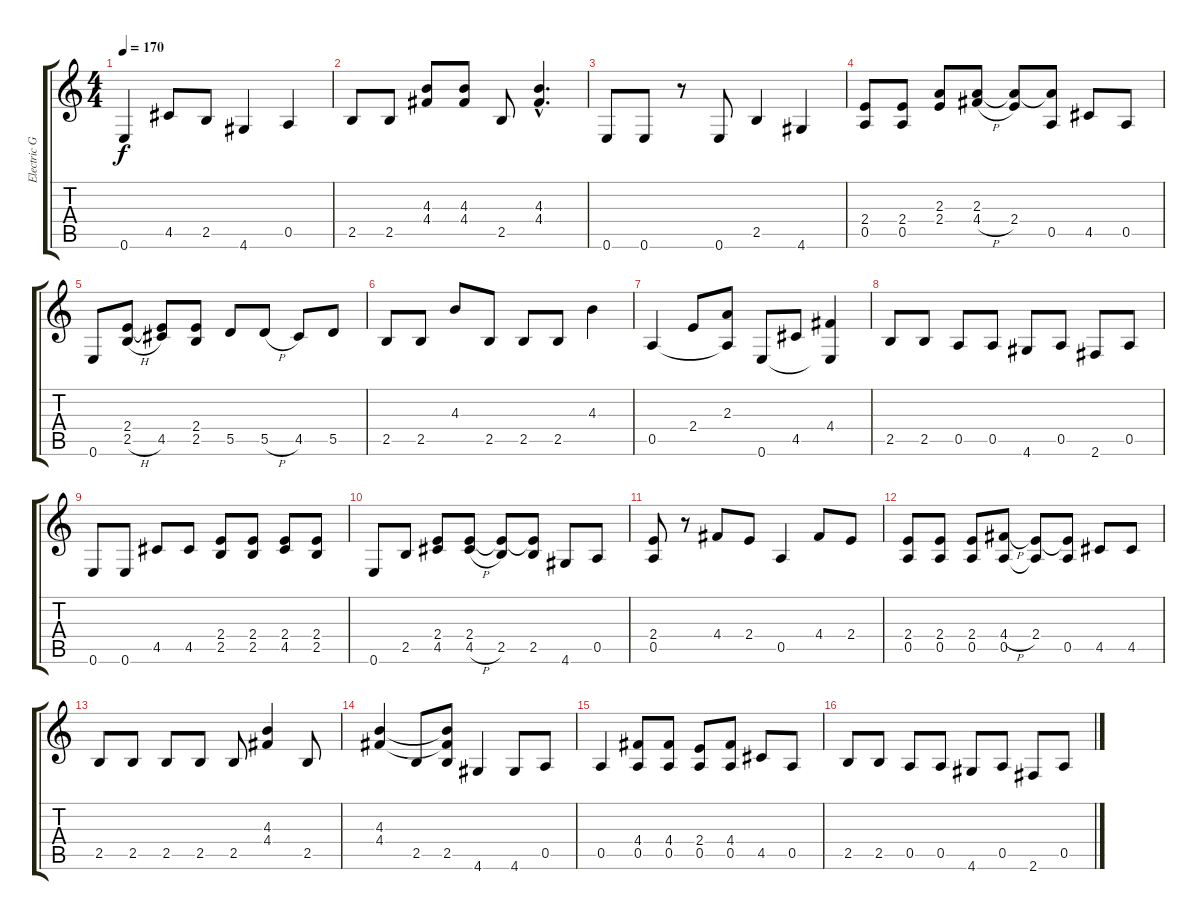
\track ("Electric Guitar 1" "Electric G") {instrument electricguitarclean}
\staff {score tabs}
\tuning (E4 B3 G3 D3 A2 E2) {hide}
\ts (4 4)
\tempo 170
\clef g2
\ks c
0.6.4{dy f} 4.5.8 2.5.8 4.6.4 0.5.4 |
2.5.8 2.5.8 (4.3 4.4).8 (4.3 4.4).8 2.5.8 (4.3{hac} 4.4{hac}).4{d} |
0.6.8 0.6.8 r.8 0.6.8 2.5.4 4.6.4 |
(2.4 0.5).8 (2.4 0.5).8 (2.3 2.4).8 (2.3 4.4{h}).8 (2.3{t} 2.4).8 (2.3{t} 0.5).8 4.5.8 0.5.8 |
0.6.8 (2.4 2.5{h}).8 (2.4{t} 4.5).8 (2.4 2.5).8 5.5.8 5.5{h}.8 4.5.8 5.5.8 |
2.5.8 2.5.8 4.3.8 2.5.8 2.5.8 2.5.8 4.3.4 |
0.5.4 2.4.8 (2.3 0.5{t}).8 0.6.8 4.5.8 (4.4 0.6{t}).4 |
2.5.8 2.5.8 0.5.8 0.5.8 4.6.8 0.5.8 2.6.8 0.5.8 |
0.6.8 0.6.8 4.5.8 4.5.8 (2.4 2.5).8 (2.4 2.5).8 (2.4 4.5).8 (2.4 2.5).8 |
0.6.8 2.5.8 (2.4 4.5).8 (2.4 4.5{h}).8 (2.4{t} 2.5).8 (2.4{t} 2.5).8 4.6.8 0.5.8 |
(2.4 0.5).8 r.8 4.4.8 2.4.8 0.5.4 4.4.8 2.4.8 |
(2.4 0.5).8 (2.4 0.5).8 (2.4 0.5).8 (4.4{h} 0.5).8 (2.4 0.5{t}).8 (2.4{t} 0.5).8 4.5.8 4.5.8 |
2.5.8 2.5.8 2.5.8 2.5.8 2.5.8 (4.3 4.4).4 2.5.8 |
(4.3 4.4).4 2.5.8 (4.3{t} 4.4{t} 2.5).8 4.6.4 4.6.8 0.5.8 |
0.5.4 (4.4 0.5).8 (4.4 0.5).8 (2.4 0.5).8 (4.4 0.5).8 4.5.8 0.5.8 |
2.5.8 2.5.8 0.5.8 0.5.8 4.6.8 0.5.8 2.6.8 0.5.8
